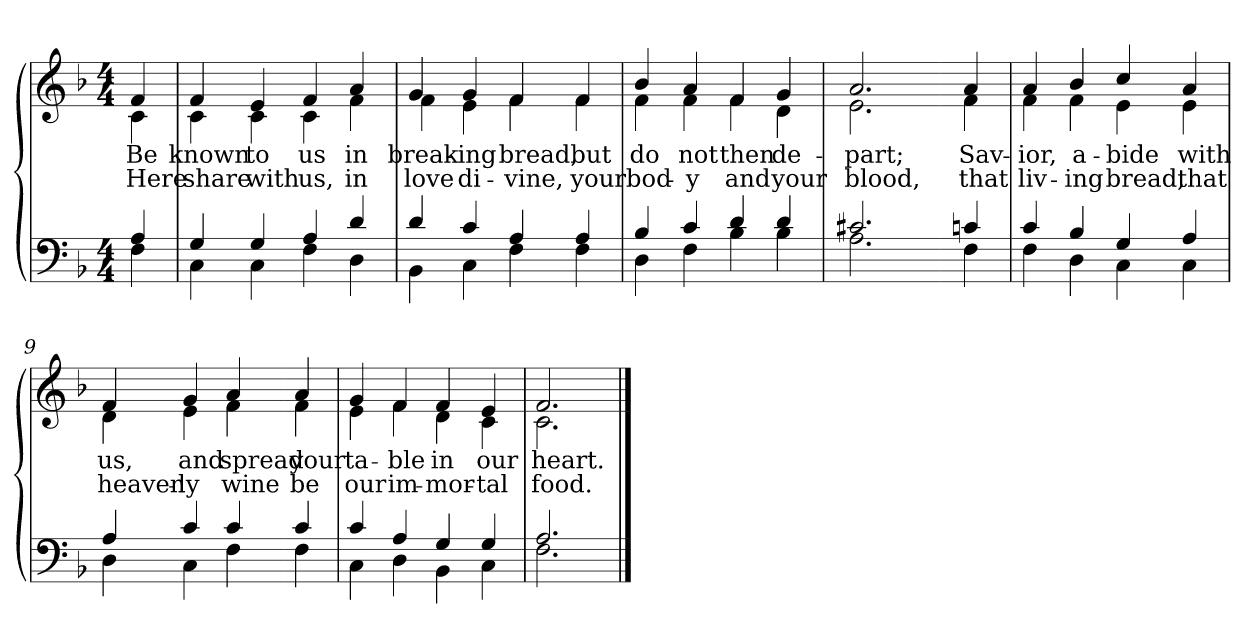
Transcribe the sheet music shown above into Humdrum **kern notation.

**kern	**kern	**text	**text
*part2	*part1	*part1	*part1
*staff2	*staff1	*staff1	*staff1
*clefF4	*clefG2	*	*
*k[b-]	*k[b-]	*	*
*M4/4	*M4/4	*	*
=1	=1	=1	=1
*^	*	*	*
!	!	!LO:TX:b:i:t=Verse	!	!
!	!	!	!LO:LY:b	!LO:LY:b
*	*	*^	*	*
4A/	4F\	4f/	4c\	Be	Here
=2	=2	=2	=2	=2	=2
!	!	!	!	!LO:LY:b	!LO:LY:b
4G/	4C\	4f/	4c\	known	share
!	!	!	!	!LO:LY:b	!LO:LY:b
4G/	4C\	4e/	4c\	to	with
!	!	!	!	!LO:LY:b	!LO:LY:b
4A/	4F\	4f/	4c\	us	us,
!	!	!	!	!LO:LY:b	!LO:LY:b
4d/	4D\	4a/	4f\	in	in
=3	=3	=3	=3	=3	=3
!	!	!	!	!LO:LY:b	!LO:LY:b
4d/	4BB-\	4g/	4f\	break-	love
!	!	!	!	!LO:LY:b	!LO:LY:b
4c/	4C\	4g/	4e\	-ing	di-
!	!	!	!	!LO:LY:b	!LO:LY:b
4A/	4F\	4f/	4f\	bread,	-vine,
!!LO:LB:g=z	!!
=4-	=4-	=4-	=4-	=4-	=4-
!	!	!	!	!LO:LY:b	!LO:LY:b
4A/	4F\	4f/	4f\	but	your
=5	=5	=5	=5	=5	=5
!	!	!	!	!LO:LY:b	!LO:LY:b
4B-/	4D\	4b-/	4f\	do	bod-
!	!	!	!	!LO:LY:b	!LO:LY:b
4c/	4F\	4a/	4f\	not	-y
!	!	!	!	!LO:LY:b	!LO:LY:b
4d/	4B-\	4f/	4f\	then	and
!	!	!	!	!LO:LY:b	!LO:LY:b
4d/	4B-\	4g/	4d\	de-	your
=6	=6	=6	=6	=6	=6
!	!	!	!	!LO:LY:b	!LO:LY:b
2.c#X/	2.A\	2.a/	2.e\	-part;	blood,
!!LO:LB:g=z	!!
=7-	=7-	=7-	=7-	=7-	=7-
!	!	!	!	!LO:LY:b	!LO:LY:b
4c/	4F\	4a/	4f\	Sav-	that
=8	=8	=8	=8	=8	=8
!	!	!	!	!LO:LY:b	!LO:LY:b
4c/	4F\	4a/	4f\	-ior,	liv-
!	!	!	!	!LO:LY:b	!LO:LY:b
4B-/	4D\	4b-/	4f\	a-	-ing
!	!	!	!	!LO:LY:b	!LO:LY:b
4G/	4C\	4cc/	4e\	-bide	bread,
!	!	!	!	!LO:LY:b	!LO:LY:b
4A/	4C\	4a/	4e\	with	that
=9	=9	=9	=9	=9	=9
!	!	!	!	!LO:LY:b	!LO:LY:b
4A/	4D\	4f/	4d\	us,	heaven-
!	!	!	!	!LO:LY:b	!LO:LY:b
4c/	4C\	4g/	4e\	and	-ly
!	!	!	!	!LO:LY:b	!LO:LY:b
4c/	4F\	4a/	4f\	spread	wine
!!LO:LB:g=z	!!
=10-	=10-	=10-	=10-	=10-	=10-
!	!	!	!	!LO:LY:b	!LO:LY:b
4c/	4F\	4a/	4f\	your	be
=11	=11	=11	=11	=11	=11
!	!	!	!	!LO:LY:b	!LO:LY:b
4c/	4C\	4g/	4e\	ta-	our
!	!	!	!	!LO:LY:b	!LO:LY:b
4A/	4D\	4f/	4f\	-ble	im-
!	!	!	!	!LO:LY:b	!LO:LY:b
4G/	4BB-\	4f/	4d\	in	-mor-
!	!	!	!	!LO:LY:b	!LO:LY:b
4G/	4C\	4e/	4c\	our	-tal
=12	=12	=12	=12	=12	=12
!	!	!	!	!LO:LY:b	!LO:LY:b
2.A/	2.F\	2.f/	2.c\	heart.	food.
*v	*v	*	*	*	*
*	*v	*v	*	*
==	==	==	==
*-	*-	*-	*-
